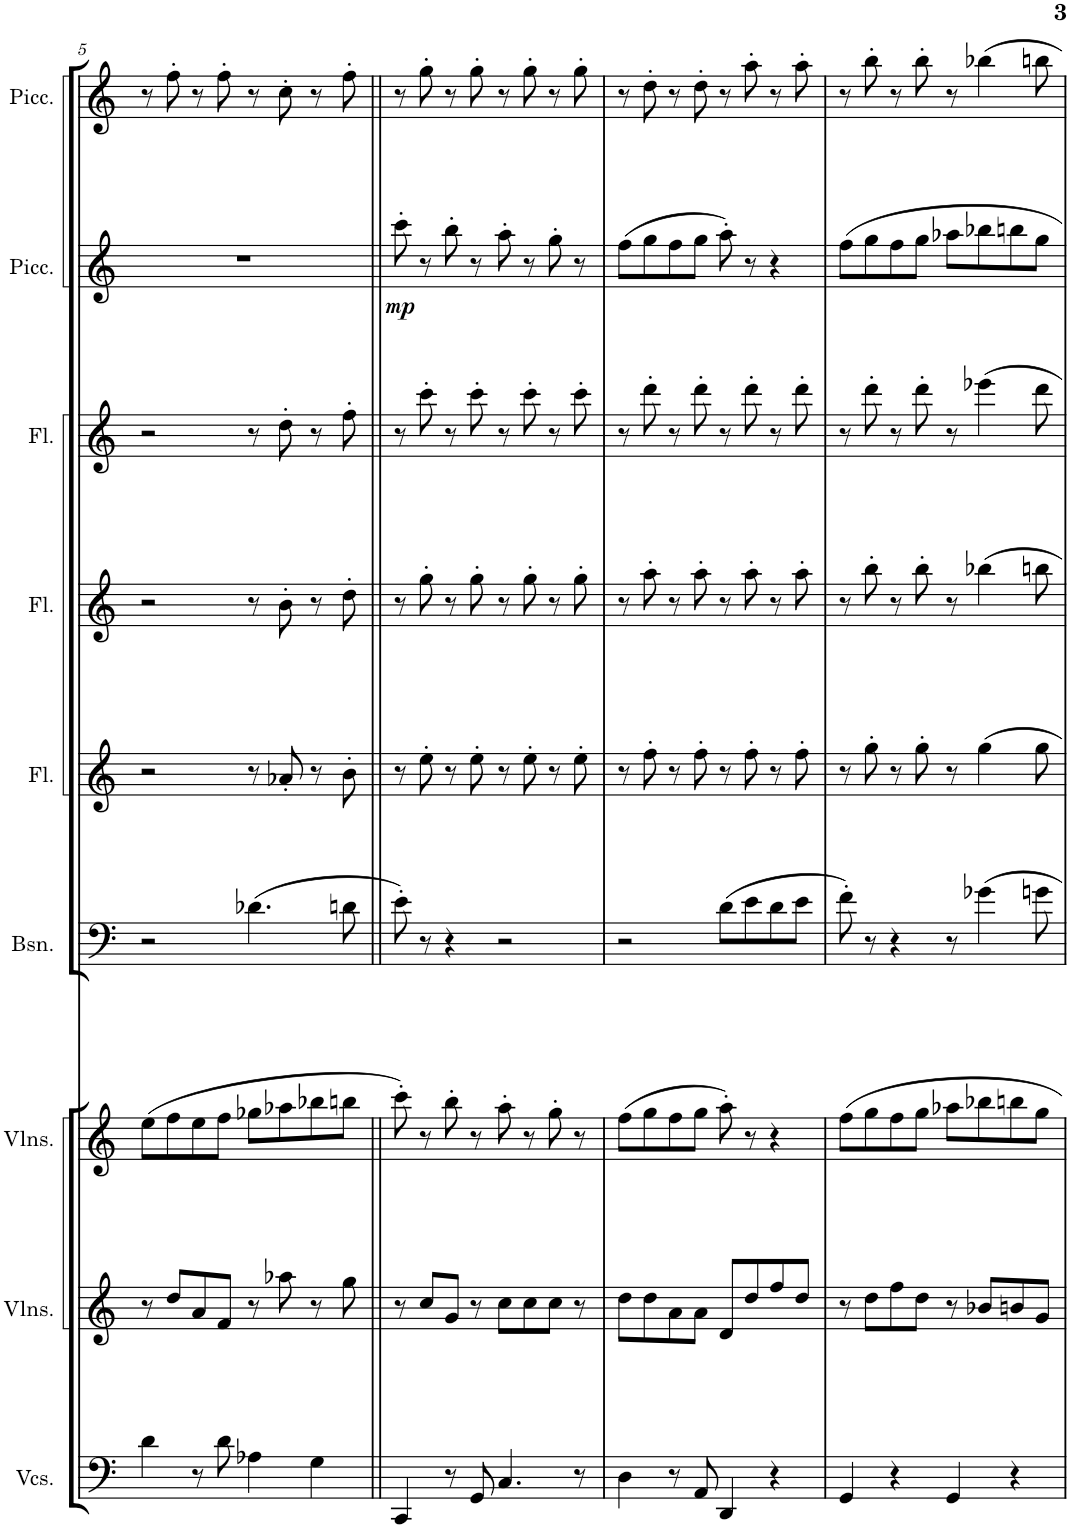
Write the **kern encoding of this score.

**kern	**kern	**kern	**kern	**kern	**kern	**kern	**kern	**dynam	**kern
*part9	*part8	*part7	*part6	*part5	*part4	*part3	*part2	*part2	*part1
*staff9	*staff8	*staff7	*staff6	*staff5	*staff4	*staff3	*staff2	*staff2	*staff1
*I"Violoncellos	*I"Violins	*I"Violins	*I"Bassoon	*I"Flute	*I"Flute	*I"Flute	*I"Piccolo	*	*I"Piccolo
*I'Vcs.	*I'Vlns.	*I'Vlns.	*I'Bsn.	*I'Fl.	*I'Fl.	*I'Fl.	*I'Picc.	*	*I'Picc.
!!LO:PB:g=z
*clefF4	*clefG2	*clefG2	*clefF4	*clefG2	*clefG2	*clefG2	*clefG2	*	*clefG2
*	*	*	*	*	*	*	*Trd-7c-12	*	*Trd-7c-12
*k[]	*k[]	*k[]	*k[]	*k[]	*k[]	*k[]	*k[]	*	*k[]
*M4/4	*M4/4	*M4/4	*M4/4	*M4/4	*M4/4	*M4/4	*M4/4	*	*M4/4
=5	=5	=5	=5	=5	=5	=5	=5	=5	=5
4d\	8r	(8ee\L	2r	2r	2r	2r	1r	.	8r
.	8dd/L	8ff\	.	.	.	.	.	.	8ff'\
8r	8a/	8ee\	.	.	.	.	.	.	8r
8d\	8f/J	8ff\J	.	.	.	.	.	.	8ff'\
4A-X\	8r	8gg-X\L	(4.d-X\	8r	8r	8r	.	.	8r
.	8aa-X\	8aa-X\	.	8a-X'/	8b'\	8dd'\	.	.	8cc'\
4G\	8r	8bb-X\	.	8r	8r	8r	.	.	8r
.	8gg\	8bbn\J	8dn\	8b'\	8dd'\	8ff'\	.	.	8ff'\
=6||	=6||	=6||	=6||	=6||	=6||	=6||	=6||	=6||	=6||
!	!	!	!	!	!	!	!	!LO:DY:b	!
4CC/	8r	8ccc'\)	8e'\)	8r	8r	8r	8ccc'\	mp	8r
.	8cc/L	8r	8r	8ee'\	8gg'\	8ccc'\	8r	.	8gg'\
8r	8g/J	8bb'\	4r	8r	8r	8r	8bb'\	.	8r
8GG/	8r	8r	.	8ee'\	8gg'\	8ccc'\	8r	.	8gg'\
4.C/	8cc\L	8aa'\	2r	8r	8r	8r	8aa'\	.	8r
.	8cc\	8r	.	8ee'\	8gg'\	8ccc'\	8r	.	8gg'\
.	8cc\J	8gg'\	.	8r	8r	8r	8gg'\	.	8r
8r	8r	8r	.	8ee'\	8gg'\	8ccc'\	8r	.	8gg'\
=7	=7	=7	=7	=7	=7	=7	=7	=7	=7
4D\	8dd\L	(8ff\L	2r	8r	8r	8r	(8ff\L	.	8r
.	8dd\	8gg\	.	8ff'\	8aa'\	8ddd'\	8gg\	.	8dd'\
8r	8a\	8ff\	.	8r	8r	8r	8ff\	.	8r
8AA/	8a\J	8gg\J	.	8ff'\	8aa'\	8ddd'\	8gg\J	.	8dd'\
4DD/	8d/L	8aa'\)	(8d\L	8r	8r	8r	8aa'\)	.	8r
.	8dd/	8r	8e\	8ff'\	8aa'\	8ddd'\	8r	.	8aa'\
4r	8ff/	4r	8d\	8r	8r	8r	4r	.	8r
.	8dd/J	.	8e\J	8ff'\	8aa'\	8ddd'\	.	.	8aa'\
=8	=8	=8	=8	=8	=8	=8	=8	=8	=8
4GG/	8r	8ff\L	8f'\)	8r	8r	8r	8ff\L	.	8r
.	8dd\L	8gg\	8r	8gg'\	8bb'\	8ddd'\	8gg\	.	8bb'\
4r	8ff\	8ff\	4r	8r	8r	8r	8ff\	.	8r
.	8dd\J	8gg\J	.	8gg'\	8bb'\	8ddd'\	8gg\J	.	8bb'\
4GG/	8r	8aa-X\L	8r	8r	8r	8r	8aa-X\L	.	8r
.	8b-X/L	8bb-X\	4g-X\	4gg\	4bb-X\	4eee-X\	8bb-X\	.	4bb-X\
4r	8bn/	8bbn\	.	.	.	.	8bbn\	.	.
.	8g/J	8gg\J	8gn\	8gg\	8bbn\	8ddd\	8gg\J	.	8bbn\
=	=	=	=	=	=	=	=	=	=
*-	*-	*-	*-	*-	*-	*-	*-	*-	*-
